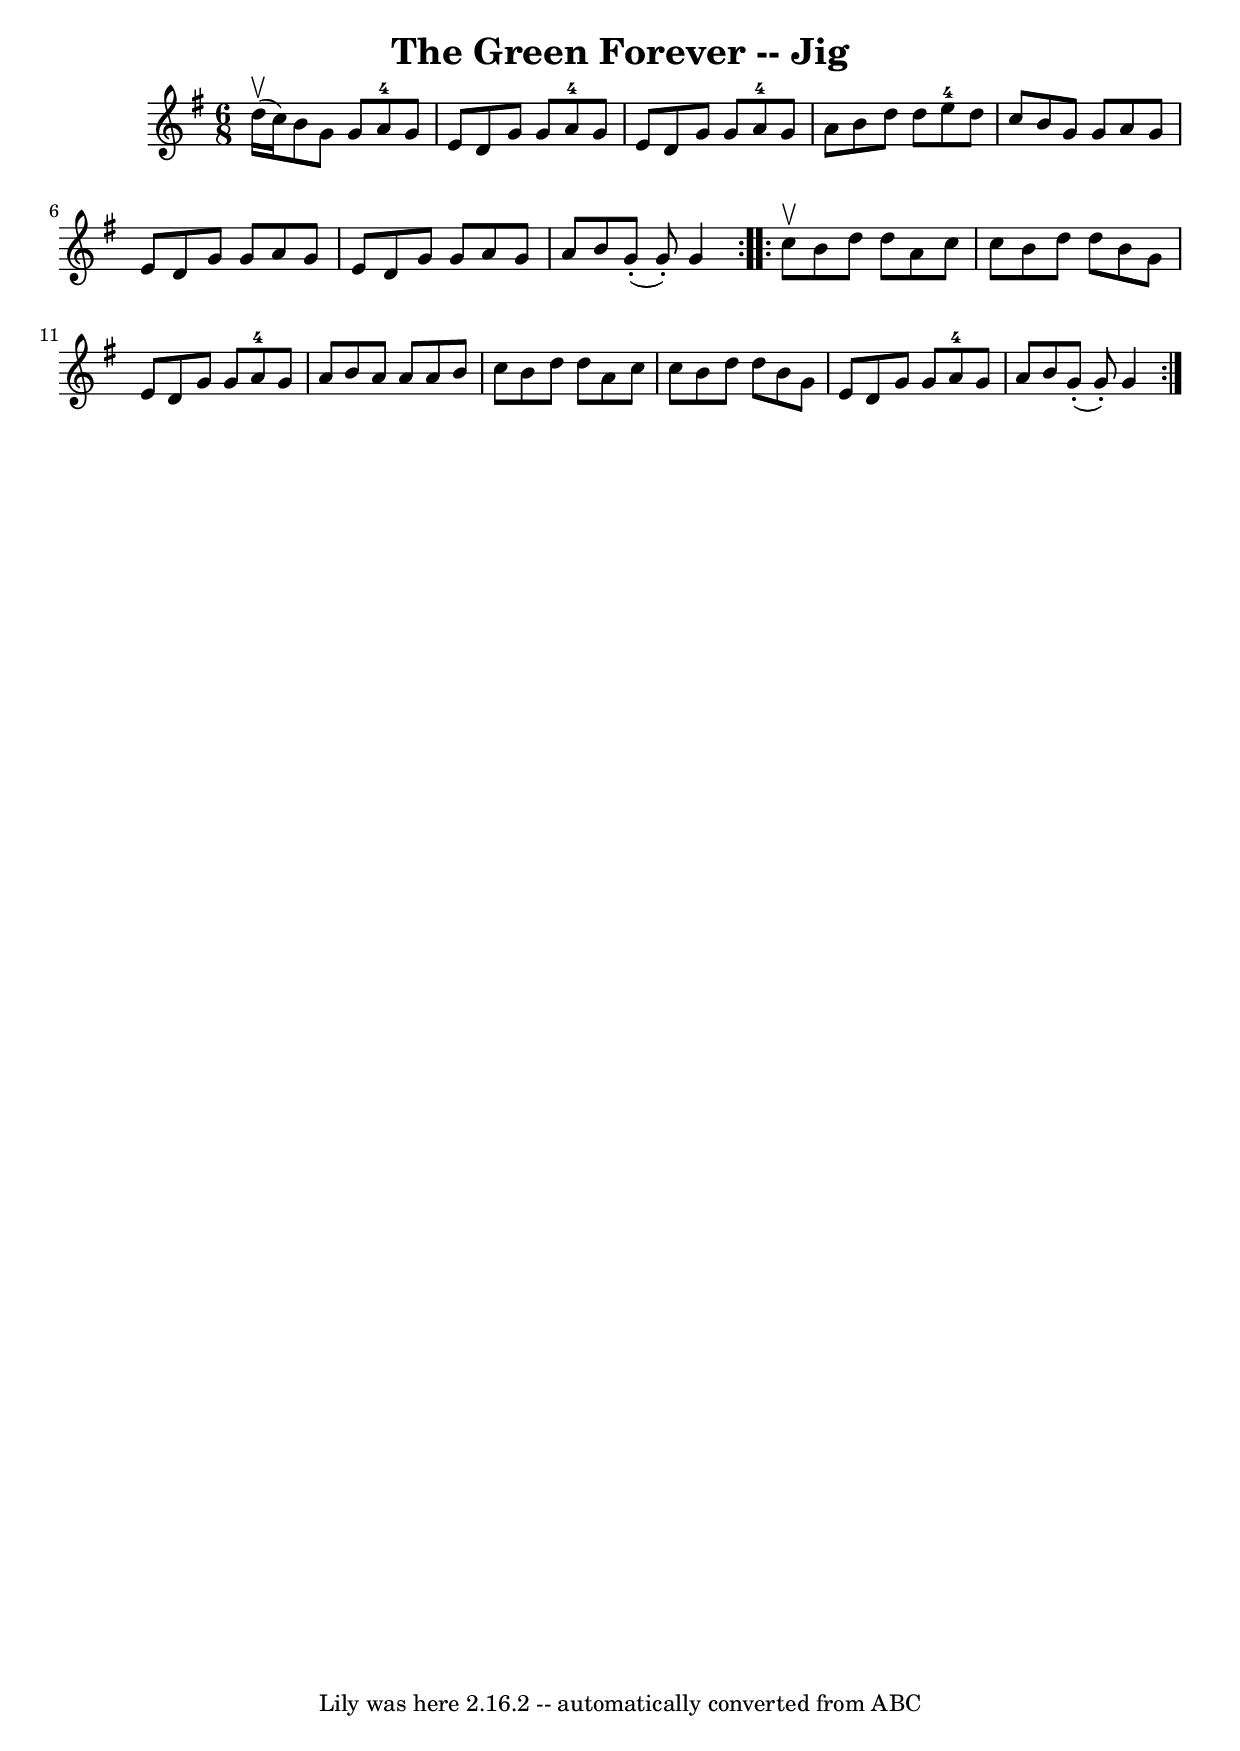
\version "2.16.2"
\include "Mammoth.ily"
\header {
  %% book = "Ryan's Mammoth Collection"
  crossRefNumber = "1"
  footnotes = "\\\\90 469"
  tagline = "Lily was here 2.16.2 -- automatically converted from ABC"
  title = "The Green Forever -- Jig"

}
voicedefault =  {



  \repeat volta 2 {

    \time 6/8 
    \key g \major
    d''16^\upbow(c''16) |
    b'8 g'8    
    g'8 a'8-4 g'8 e'8    |
    d'8 g'8 g'8 a'8-4   
    g'8 e'8    |
    d'8 g'8 g'8 a'8-4 g'8 a'8    
    |
    b'8 d''8 d''8 e''8-4 d''8 c''8    |
    
    b'8 g'8 g'8 a'8 g'8 e'8    |
    d'8 g'8 g'8 a'8   
    g'8 e'8    |
    d'8 g'8 g'8 a'8 g'8 a'8    |
    
    b'8 g'8 (-. g'8 -.) g'4    
  }     
  \repeat volta 2 {
    c''8^\upbow 
    |
    b'8 d''8 d''8 a'8 c''8 c''8    |
    b'8    
    d''8 d''8 b'8 g'8 e'8    |
    d'8 g'8 g'8 a'8-4 
    g'8 a'8    |
    b'8 a'8 a'8 a'8 b'8 c''8    |
    
    b'8 d''8 d''8 a'8 c''8 c''8    |
    b'8 d''8 d''8 
    b'8 g'8 e'8    |
    d'8 g'8 g'8 a'8-4 g'8 a'8 
    |
    b'8 g'8 (-. g'8 -.) g'4    
  }   

}

\score{
  <<

    \context Staff="default"
    {
      \voicedefault 
      
    }

  >>
  \layout {
    
  }
  \midi {
  }

}
